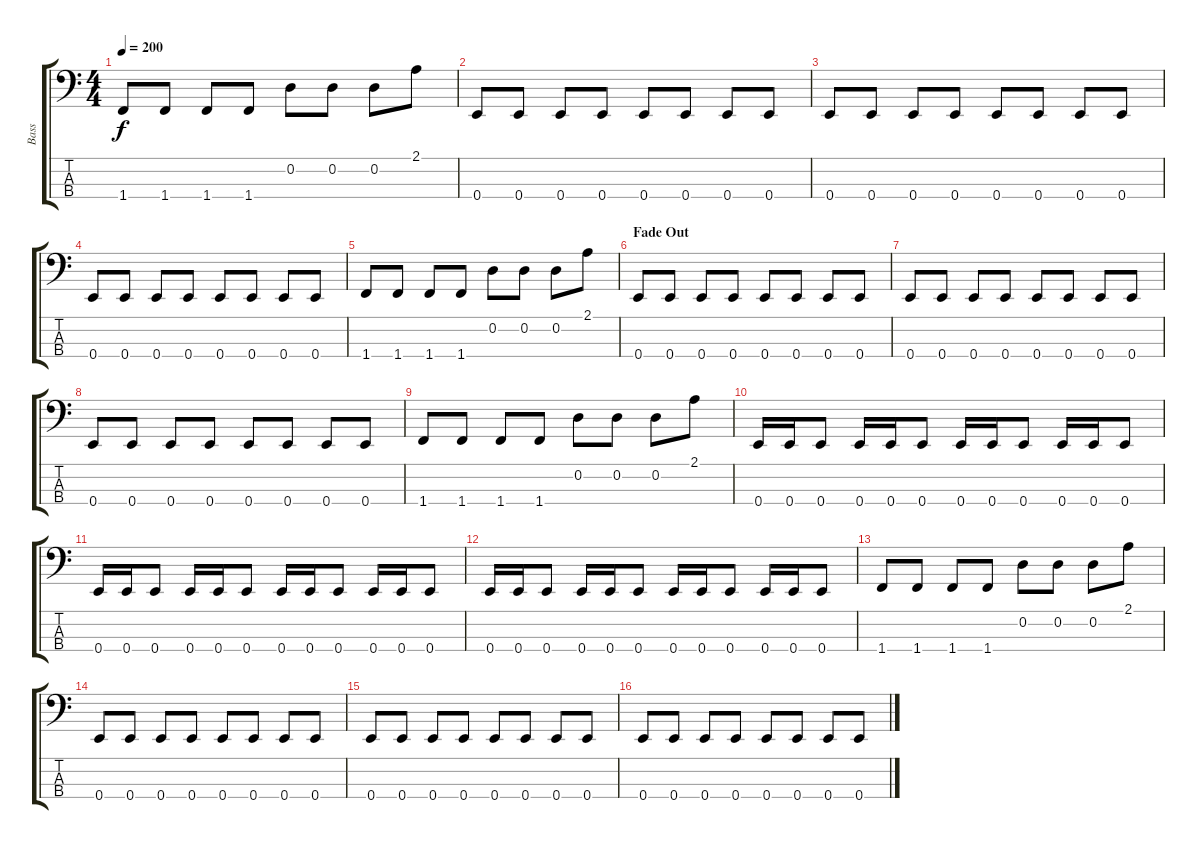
\track ("Bass" "Bass") {instrument electricbassfinger}
\staff {score tabs}
\tuning (G2 D2 A1 E1) {hide}
\ts (4 4)
\tempo 200
\clef f4
\ks c
1.4.8{dy f} 1.4.8 1.4.8 1.4.8 0.2.8 0.2.8 0.2.8 2.1.8 |
0.4.8 0.4.8 0.4.8 0.4.8 0.4.8 0.4.8 0.4.8 0.4.8 |
0.4.8 0.4.8 0.4.8 0.4.8 0.4.8 0.4.8 0.4.8 0.4.8 |
0.4.8 0.4.8 0.4.8 0.4.8 0.4.8 0.4.8 0.4.8 0.4.8 |
1.4.8 1.4.8 1.4.8 1.4.8 0.2.8 0.2.8 0.2.8 2.1.8 |
\section ("" "Fade Out")
0.4.8{volume 16} 0.4.8 0.4.8{volume 15} 0.4.8 0.4.8 0.4.8 0.4.8 0.4.8 |
0.4.8{volume 15} 0.4.8 0.4.8{volume 14} 0.4.8 0.4.8 0.4.8 0.4.8 0.4.8 |
0.4.8{volume 14} 0.4.8 0.4.8{volume 13} 0.4.8 0.4.8 0.4.8 0.4.8 0.4.8 |
1.4.8{volume 13} 1.4.8 1.4.8{volume 12} 1.4.8 0.2.8 0.2.8 0.2.8 2.1.8 |
0.4.16{volume 12} 0.4.16 0.4.8 0.4.16{volume 11} 0.4.16 0.4.8 0.4.16 0.4.16 0.4.8 0.4.16 0.4.16 0.4.8 |
0.4.16{volume 11} 0.4.16 0.4.8 0.4.16{volume 10} 0.4.16 0.4.8 0.4.16 0.4.16 0.4.8 0.4.16 0.4.16 0.4.8 |
0.4.16{volume 10} 0.4.16 0.4.8 0.4.16{volume 9} 0.4.16 0.4.8 0.4.16 0.4.16 0.4.8 0.4.16 0.4.16 0.4.8 |
1.4.8{volume 9} 1.4.8 1.4.8{volume 8} 1.4.8 0.2.8 0.2.8 0.2.8 2.1.8 |
0.4.8 0.4.8 0.4.8 0.4.8 0.4.8 0.4.8 0.4.8 0.4.8 |
0.4.8 0.4.8 0.4.8 0.4.8 0.4.8 0.4.8 0.4.8 0.4.8 |
0.4.8 0.4.8 0.4.8 0.4.8 0.4.8 0.4.8 0.4.8 0.4.8
